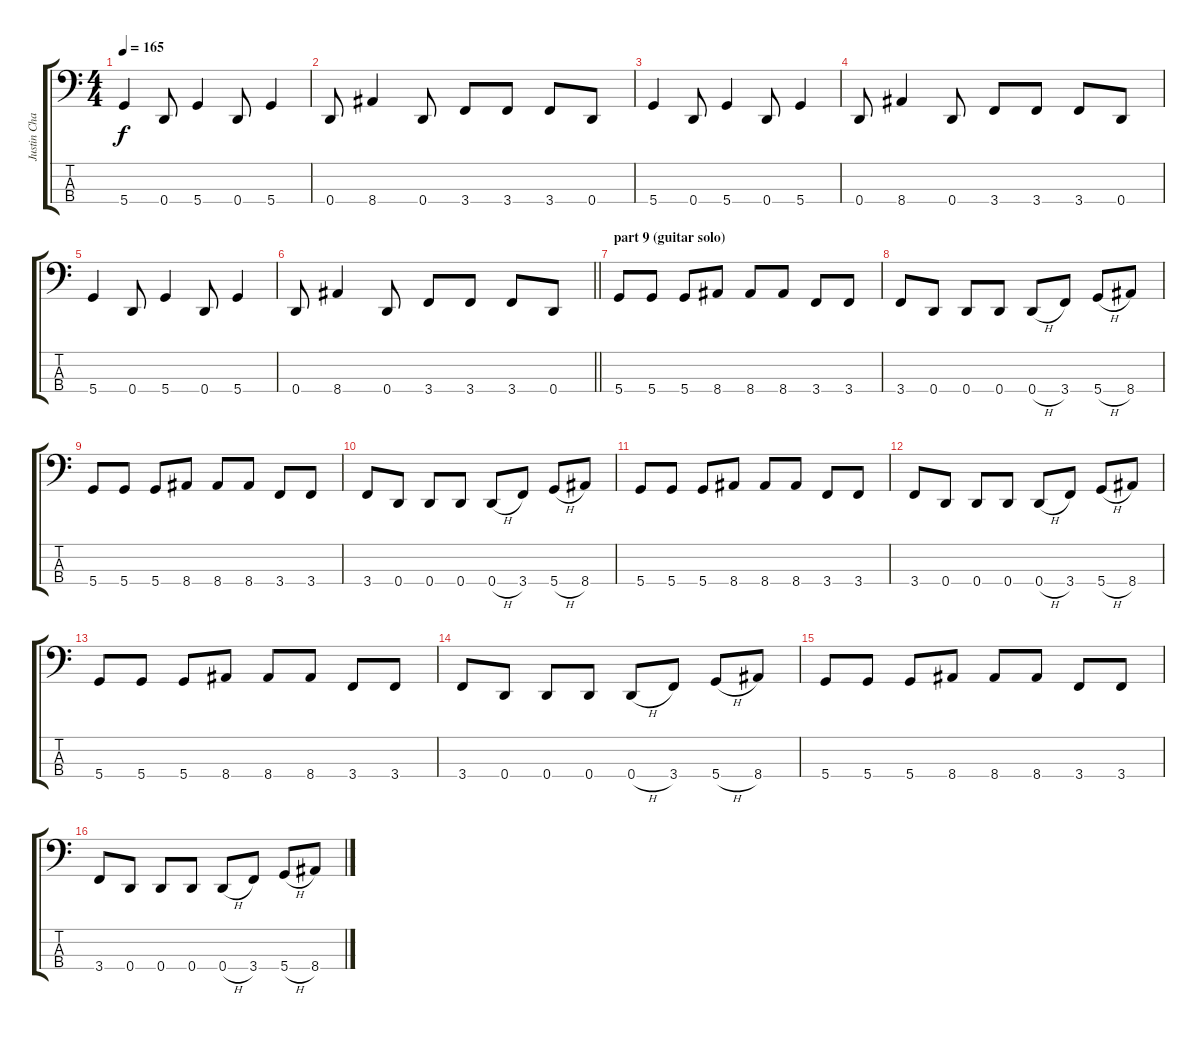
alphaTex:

\track ("Justin Chancellor / bass guitar" "Justin Cha") {instrument electricbassfinger}
\staff {score tabs}
\tuning (G2 D2 A1 D1) {hide}
\ts (4 4)
\tempo 165
\clef f4
\ks c
5.4.4{dy f} 0.4.8 5.4.4 0.4.8 5.4.4 |
0.4.8 8.4.4 0.4.8 3.4.8 3.4.8 3.4.8 0.4.8 |
5.4.4 0.4.8 5.4.4 0.4.8 5.4.4 |
0.4.8 8.4.4 0.4.8 3.4.8 3.4.8 3.4.8 0.4.8 |
5.4.4 0.4.8 5.4.4 0.4.8 5.4.4 |
\barLineRight lightlight
0.4.8 8.4.4 0.4.8 3.4.8 3.4.8 3.4.8 0.4.8 |
\section ("" "part 9 (guitar solo)")
5.4.8 5.4.8 5.4.8 8.4.8 8.4.8 8.4.8 3.4.8 3.4.8 |
3.4.8 0.4.8 0.4.8 0.4.8 0.4{h}.8 3.4.8 5.4{h}.8 8.4.8 |
5.4.8 5.4.8 5.4.8 8.4.8 8.4.8 8.4.8 3.4.8 3.4.8 |
3.4.8 0.4.8 0.4.8 0.4.8 0.4{h}.8 3.4.8 5.4{h}.8 8.4.8 |
5.4.8 5.4.8 5.4.8 8.4.8 8.4.8 8.4.8 3.4.8 3.4.8 |
3.4.8 0.4.8 0.4.8 0.4.8 0.4{h}.8 3.4.8 5.4{h}.8 8.4.8 |
5.4.8 5.4.8 5.4.8 8.4.8 8.4.8 8.4.8 3.4.8 3.4.8 |
3.4.8 0.4.8 0.4.8 0.4.8 0.4{h}.8 3.4.8 5.4{h}.8 8.4.8 |
5.4.8 5.4.8 5.4.8 8.4.8 8.4.8 8.4.8 3.4.8 3.4.8 |
3.4.8 0.4.8 0.4.8 0.4.8 0.4{h}.8 3.4.8 5.4{h}.8 8.4.8
